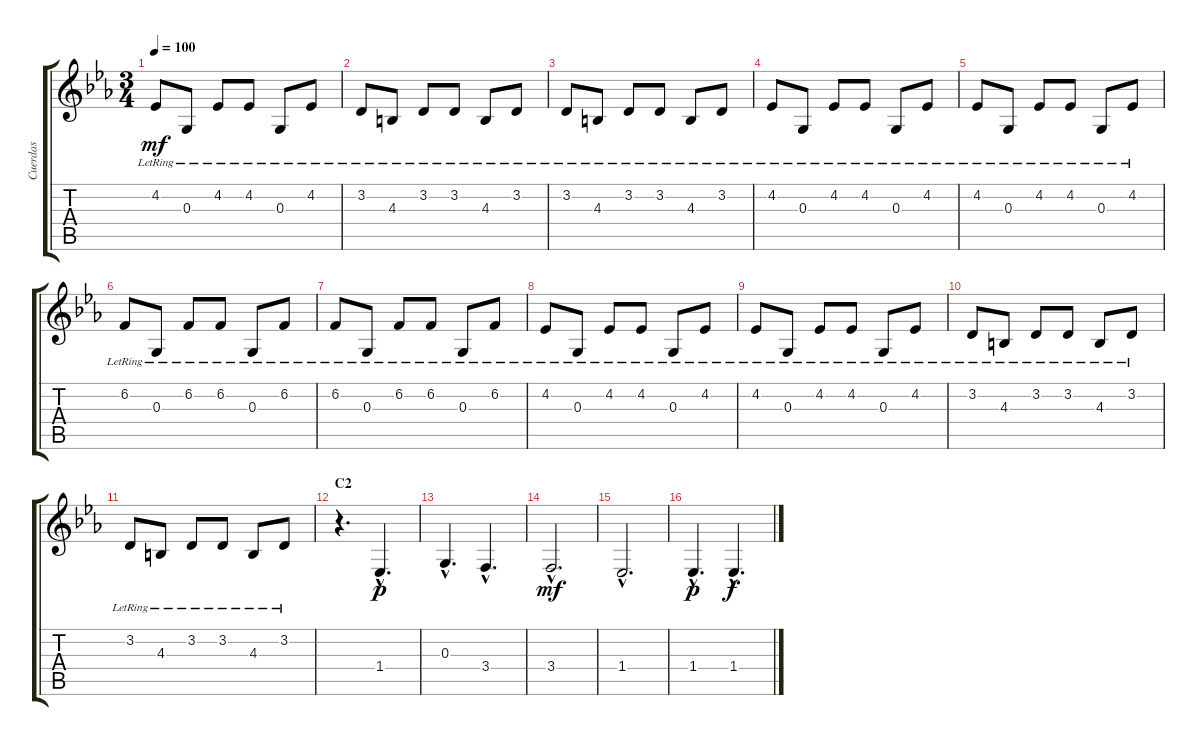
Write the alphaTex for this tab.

\track ("Cuerdas" "Cuerdas") {instrument stringensemble1}
\staff {score tabs}
\tuning (E4 B3 G3 D3 A2 E2) {hide}
\ts (3 4)
\tempo 100
\clef g2
\ks eb
4.2{lr}.8{dy mf} 0.3{lr}.8 4.2{lr}.8 4.2{lr}.8 0.3{lr}.8 4.2{lr}.8 |
3.2{lr}.8 4.3{lr}.8 3.2{lr}.8 3.2{lr}.8 4.3{lr}.8 3.2{lr}.8 |
3.2{lr}.8 4.3{lr}.8 3.2{lr}.8 3.2{lr}.8 4.3{lr}.8 3.2{lr}.8 |
4.2{lr}.8 0.3{lr}.8 4.2{lr}.8 4.2{lr}.8 0.3{lr}.8 4.2{lr}.8 |
4.2{lr}.8 0.3{lr}.8 4.2{lr}.8 4.2{lr}.8 0.3{lr}.8 4.2{lr}.8 |
6.2{lr}.8 0.3{lr}.8 6.2{lr}.8 6.2{lr}.8 0.3{lr}.8 6.2{lr}.8 |
6.2{lr}.8 0.3{lr}.8 6.2{lr}.8 6.2{lr}.8 0.3{lr}.8 6.2{lr}.8 |
4.2{lr}.8 0.3{lr}.8 4.2{lr}.8 4.2{lr}.8 0.3{lr}.8 4.2{lr}.8 |
4.2{lr}.8 0.3{lr}.8 4.2{lr}.8 4.2{lr}.8 0.3{lr}.8 4.2{lr}.8 |
3.2{lr}.8 4.3{lr}.8 3.2{lr}.8 3.2{lr}.8 4.3{lr}.8 3.2{lr}.8 |
3.2{lr}.8 4.3{lr}.8 3.2{lr}.8 3.2{lr}.8 4.3{lr}.8 3.2{lr}.8 |
\section ("" "C2")
r.4{d} 1.4{hac}.4{d dy p} |
0.3{hac}.4{d} 3.4{hac}.4{d} |
3.4{hac}.2{d dy mf} |
1.4{hac}.2{d} |
1.4{hac}.4{d dy p} 1.4{hac}.4{d dy f}
